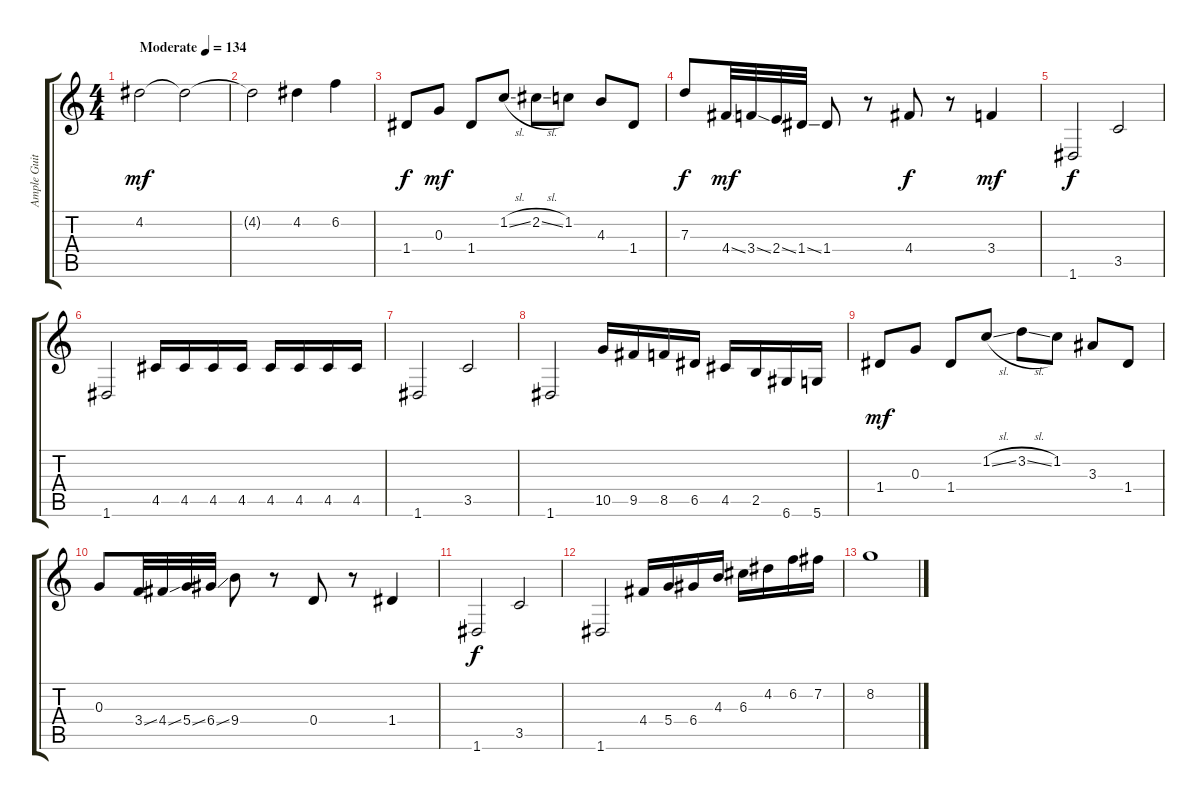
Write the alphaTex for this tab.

\track ("Ample Guitar LP [64bit] 1" "Ample Guit") {instrument overdrivenguitar}
\staff {score tabs}
\tuning (E4 B3 G3 D3 A2 D2) {hide}
\ts (4 4)
\tempo (134 "Moderate")
\clef g2
\ks c
4.2.2{dy mf instrument overdrivenguitar} 4.2{t}.2 |
4.2{t}.2 4.2.4 6.2.4 |
1.4.8{dy f} 0.3.8{dy mf} 1.4.8 1.2{sl}.8 2.2{sl}.8 1.2.8 4.3.8 1.4.8 |
7.3.8{dy f} 4.4{ss}.32{dy mf} 3.4{ss}.32 2.4{ss}.32 1.4{ss}.32 1.4.8 r.8 4.4.8{dy f} r.8 3.4.4{dy mf} |
1.6.2{dy f} 3.5.2 |
1.6.2 4.5.16 4.5.16 4.5.16 4.5.16 4.5.16 4.5.16 4.5.16 4.5.16 |
1.6.2 3.5.2 |
1.6.2 10.5.16 9.5.16 8.5.16 6.5.16 4.5.16 2.5.16 6.6.16 5.6.16 |
1.4.8{dy mf} 0.3.8 1.4.8 1.2{sl}.8 3.2{sl}.8 1.2.8 3.3.8 1.4.8 |
0.3.8 3.4{ss}.32 4.4{ss}.32 5.4{ss}.32 6.4{ss}.32 9.4.8 r.8 0.4.8 r.8 1.4.4 |
1.6.2{dy f} 3.5.2 |
1.6.2 4.4.16 5.4.16 6.4.16 4.3.16 6.3.16 4.2.16 6.2.16 7.2.16 |
8.2.1
